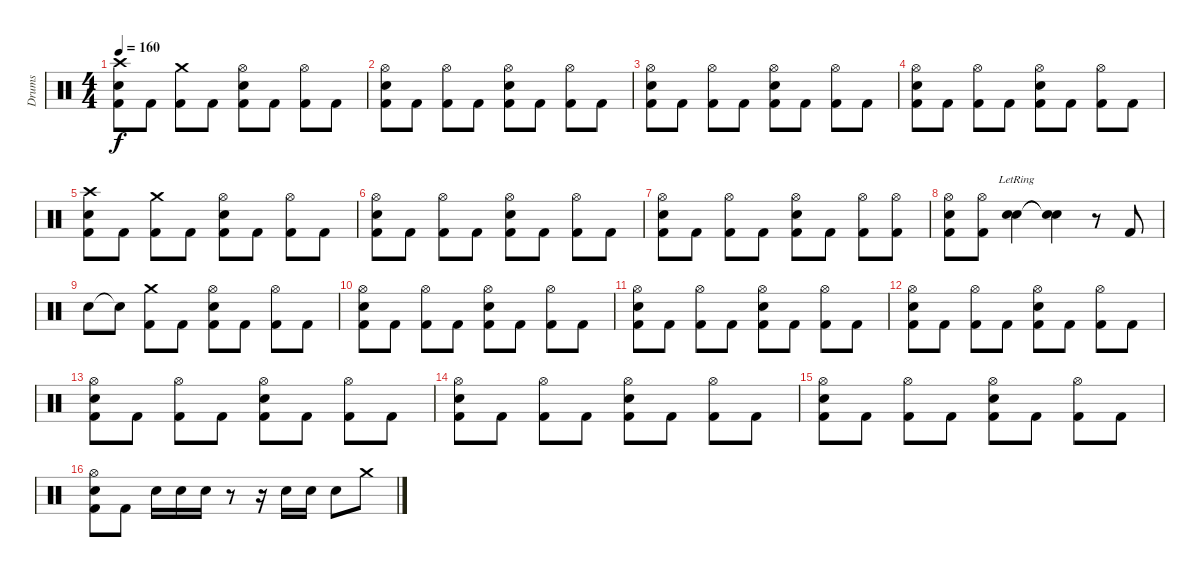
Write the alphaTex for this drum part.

\track ("Drums" "Drums") {instrument percussion}
\staff {score}
\articulation defaults
\ts (4 4)
\tempo 160
\clef neutral
\ks c
("Crash high (hit)" "Snare (hit) 2" "Kick (hit) 2").8{dy f} "Kick (hit) 2".8 ("Crash medium (hit)" "Kick (hit) 2").8 "Kick (hit) 2".8 ("Hi-Hat (open)" "Snare (hit) 2" "Kick (hit) 2").8 "Kick (hit) 2".8 ("Hi-Hat (open)" "Kick (hit) 2").8 "Kick (hit) 2".8 |
("Hi-Hat (open)" "Snare (hit) 2" "Kick (hit) 2").8 "Kick (hit) 2".8 ("Hi-Hat (open)" "Kick (hit) 2").8 "Kick (hit) 2".8 ("Hi-Hat (open)" "Snare (hit) 2" "Kick (hit) 2").8 "Kick (hit) 2".8 ("Hi-Hat (open)" "Kick (hit) 2").8 "Kick (hit) 2".8 |
("Hi-Hat (open)" "Snare (hit) 2" "Kick (hit) 2").8 "Kick (hit) 2".8 ("Hi-Hat (open)" "Kick (hit) 2").8 "Kick (hit) 2".8 ("Hi-Hat (open)" "Snare (hit) 2" "Kick (hit) 2").8 "Kick (hit) 2".8 ("Hi-Hat (open)" "Kick (hit) 2").8 "Kick (hit) 2".8 |
("Hi-Hat (open)" "Snare (hit) 2" "Kick (hit) 2").8 "Kick (hit) 2".8 ("Hi-Hat (open)" "Kick (hit) 2").8 "Kick (hit) 2".8 ("Hi-Hat (open)" "Snare (hit) 2" "Kick (hit) 2").8 "Kick (hit) 2".8 ("Hi-Hat (open)" "Kick (hit) 2").8 "Kick (hit) 2".8 |
("Crash high (hit)" "Snare (hit) 2" "Kick (hit) 2").8 "Kick (hit) 2".8 ("Crash medium (hit)" "Kick (hit) 2").8 "Kick (hit) 2".8 ("Hi-Hat (open)" "Snare (hit) 2" "Kick (hit) 2").8 "Kick (hit) 2".8 ("Hi-Hat (open)" "Kick (hit) 2").8 "Kick (hit) 2".8 |
("Hi-Hat (open)" "Snare (hit) 2" "Kick (hit) 2").8 "Kick (hit) 2".8 ("Hi-Hat (open)" "Kick (hit) 2").8 "Kick (hit) 2".8 ("Hi-Hat (open)" "Snare (hit) 2" "Kick (hit) 2").8 "Kick (hit) 2".8 ("Hi-Hat (open)" "Kick (hit) 2").8 "Kick (hit) 2".8 |
("Hi-Hat (open)" "Snare (hit) 2" "Kick (hit) 2").8 "Kick (hit) 2".8 ("Hi-Hat (open)" "Kick (hit) 2").8 "Kick (hit) 2".8 ("Hi-Hat (open)" "Snare (hit) 2" "Kick (hit) 2").8 "Kick (hit) 2".8 ("Hi-Hat (open)" "Kick (hit) 2").8 ("Hi-Hat (open)" "Kick (hit) 2").8 |
("Hi-Hat (open)" "Snare (hit) 2" "Kick (hit) 2").8 ("Hi-Hat (open)" "Kick (hit) 2").8 ("Snare (hit) 2"{lr} "Electric Snare (hit)"{lr}).4 ("Snare (hit)"{t} "Snare (hit)"{t}).4 r.8 "Kick (hit) 2".8 |
"Snare (hit) 2".8 "Snare (hit)"{t}.8 ("Crash medium (hit)" "Kick (hit) 2").8 "Kick (hit) 2".8 ("Hi-Hat (open)" "Snare (hit) 2" "Kick (hit) 2").8 "Kick (hit) 2".8 ("Hi-Hat (open)" "Kick (hit) 2").8 "Kick (hit) 2".8 |
("Hi-Hat (open)" "Snare (hit) 2" "Kick (hit) 2").8 "Kick (hit) 2".8 ("Hi-Hat (open)" "Kick (hit) 2").8 "Kick (hit) 2".8 ("Hi-Hat (open)" "Snare (hit) 2" "Kick (hit) 2").8 "Kick (hit) 2".8 ("Hi-Hat (open)" "Kick (hit) 2").8 "Kick (hit) 2".8 |
("Hi-Hat (open)" "Snare (hit) 2" "Kick (hit) 2").8 "Kick (hit) 2".8 ("Hi-Hat (open)" "Kick (hit) 2").8 "Kick (hit) 2".8 ("Hi-Hat (open)" "Snare (hit) 2" "Kick (hit) 2").8 "Kick (hit) 2".8 ("Hi-Hat (open)" "Kick (hit) 2").8 "Kick (hit) 2".8 |
("Hi-Hat (open)" "Snare (hit) 2" "Kick (hit) 2").8 "Kick (hit) 2".8 ("Hi-Hat (open)" "Kick (hit) 2").8 "Kick (hit) 2".8 ("Hi-Hat (open)" "Snare (hit) 2" "Kick (hit) 2").8 "Kick (hit) 2".8 ("Hi-Hat (open)" "Kick (hit) 2").8 "Kick (hit) 2".8 |
("Hi-Hat (open)" "Snare (hit) 2" "Kick (hit) 2").8 "Kick (hit) 2".8 ("Hi-Hat (open)" "Kick (hit) 2").8 "Kick (hit) 2".8 ("Hi-Hat (open)" "Snare (hit) 2" "Kick (hit) 2").8 "Kick (hit) 2".8 ("Hi-Hat (open)" "Kick (hit) 2").8 "Kick (hit) 2".8 |
("Hi-Hat (open)" "Snare (hit) 2" "Kick (hit) 2").8 "Kick (hit) 2".8 ("Hi-Hat (open)" "Kick (hit) 2").8 "Kick (hit) 2".8 ("Hi-Hat (open)" "Snare (hit) 2" "Kick (hit) 2").8 "Kick (hit) 2".8 ("Hi-Hat (open)" "Kick (hit) 2").8 "Kick (hit) 2".8 |
("Hi-Hat (open)" "Snare (hit) 2" "Kick (hit) 2").8 "Kick (hit) 2".8 ("Hi-Hat (open)" "Kick (hit) 2").8 "Kick (hit) 2".8 ("Hi-Hat (open)" "Snare (hit) 2" "Kick (hit) 2").8 "Kick (hit) 2".8 ("Hi-Hat (open)" "Kick (hit) 2").8 "Kick (hit) 2".8 |
("Hi-Hat (open)" "Snare (hit) 2" "Kick (hit) 2").8 "Kick (hit) 2".8 "Snare (hit) 2".16 "Snare (hit) 2".16 "Snare (hit) 2".16 r.8 r.16 "Snare (hit) 2".16 "Snare (hit) 2".16 "Snare (hit) 2".8 "Crash medium (hit)".8
